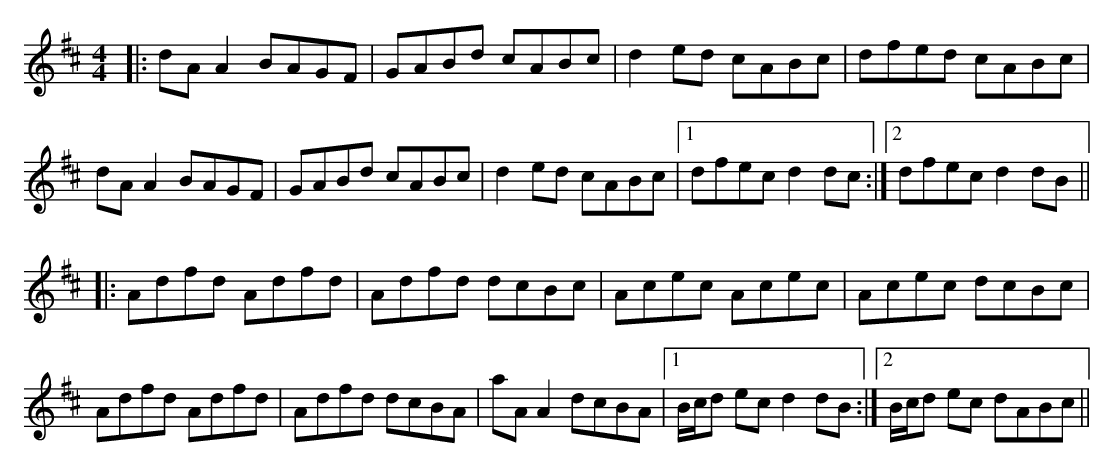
X:1
M:4/4
K:D
|:dAA2 BAGF|GABd cABc|d2ed cABc|dfed cABc|
dAA2 BAGF|GABd cABc|d2ed cABc|1 dfec d2dc:|2 dfec d2dB||
|:Adfd Adfd|Adfd dcBc|Acec Acec|Acec dcBc|
Adfd Adfd|Adfd dcBA|aA A2 dcBA|1 B/c/d ec d2dB:|2 B/c/d ec dABc||
